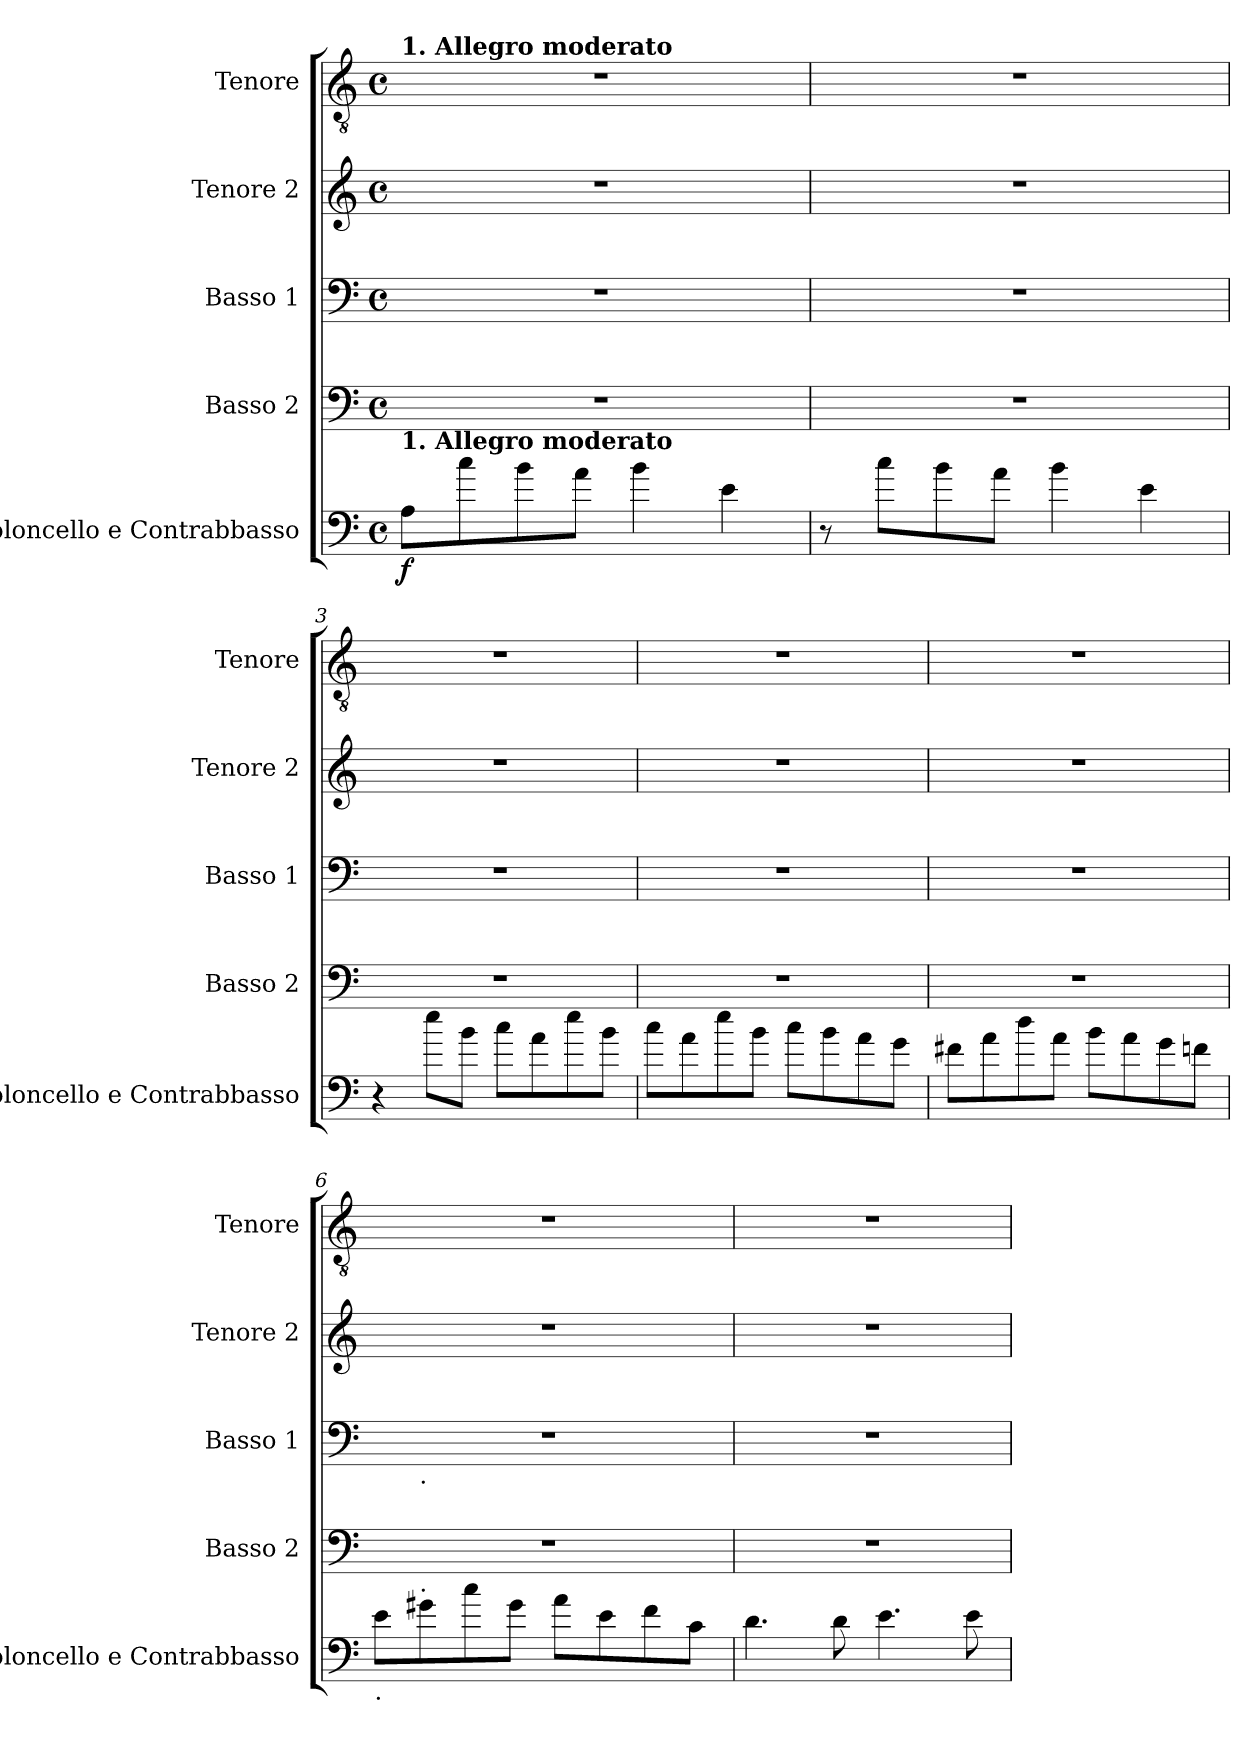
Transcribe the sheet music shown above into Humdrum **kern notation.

**kern	**dynam	**kern	**kern	**kern	**kern
*part5	*part5	*part4	*part3	*part2	*part1
*staff5	*staff5	*staff4	*staff3	*staff2	*staff1
*I"Violoncello e Contrabbasso	*	*I"Basso 2	*I"Basso 1	*I"Tenore 2	*I"Tenore
*I'Violoncello e Contrabbasso	*	*I'Basso 2	*I'Basso 1	*I'Tenore 2	*I'Tenore
*clefF4	*	*clefF4	*clefF4	*clefG2	*clefGv2
*ITrd7c12	*	*	*	*	*
*k[]	*	*k[]	*k[]	*k[]	*k[]
*C:	*	*C:	*C:	*C:	*C:
*M4/4	*	*M4/4	*M4/4	*M4/4	*M4/4
*met(c)	*	*met(c)	*met(c)	*met(c)	*met(c)
=1	=1	=1	=1	=1	=1
!	!	!	!	!	!LO:TX:a:B:t=1. Allegro moderato
!LO:TX:a:B:t=1. Allegro moderato	!	!	!	!	!
!	!LO:DY:b	!	!	!	!
8AA\L	f	1r	1r	1r	1r
8c\	.	.	.	.	.
8B\	.	.	.	.	.
8A\J	.	.	.	.	.
4B\	.	.	.	.	.
4E\	.	.	.	.	.
=2	=2	=2	=2	=2	=2
8r	.	1r	1r	1r	1r
8c\L	.	.	.	.	.
8B\	.	.	.	.	.
8A\J	.	.	.	.	.
4B\	.	.	.	.	.
4E\	.	.	.	.	.
=3	=3	=3	=3	=3	=3
4r	.	1r	1r	1r	1r
8e\L	.	.	.	.	.
8B\J	.	.	.	.	.
8c\L	.	.	.	.	.
8A\	.	.	.	.	.
8e\	.	.	.	.	.
8B\J	.	.	.	.	.
=4	=4	=4	=4	=4	=4
8c\L	.	1r	1r	1r	1r
8A\	.	.	.	.	.
8e\	.	.	.	.	.
8B\J	.	.	.	.	.
8c\L	.	.	.	.	.
8B\	.	.	.	.	.
8A\	.	.	.	.	.
8G\J	.	.	.	.	.
=5	=5	=5	=5	=5	=5
8F#X\L	.	1r	1r	1r	1r
8A\	.	.	.	.	.
8d\	.	.	.	.	.
8A\J	.	.	.	.	.
8B\L	.	.	.	.	.
8A\	.	.	.	.	.
8G\	.	.	.	.	.
8Fn\J	.	.	.	.	.
!!LO:LB:g=z
=6	=6	=6	=6	=6	=6
!LO:TX:b:t=.	!	!	!	!	!
*	*	*^	*^	*	*
8E\L	.	1r	8ryy	1r	8ryy	1r	1r
!	!	!	!	!	!LO:TX:b:t=.	!	!
!	!	!	!LO:TX:b:t=.	!	!	!	!
8G#X\	.	.	2..ryy	.	2..ryy	.	.
8c\	.	.	.	.	.	.	.
8G#\J	.	.	.	.	.	.	.
8A\L	.	.	.	.	.	.	.
8E\	.	.	.	.	.	.	.
8F\	.	.	.	.	.	.	.
8C\J	.	.	.	.	.	.	.
*	*	*v	*v	*	*	*	*
*	*	*	*v	*v	*	*
=7	=7	=7	=7	=7	=7
4.D\	.	1r	1r	1r	1r
8D\	.	.	.	.	.
4.E\	.	.	.	.	.
8E\	.	.	.	.	.
=	=	=	=	=	=
*-	*-	*-	*-	*-	*-
